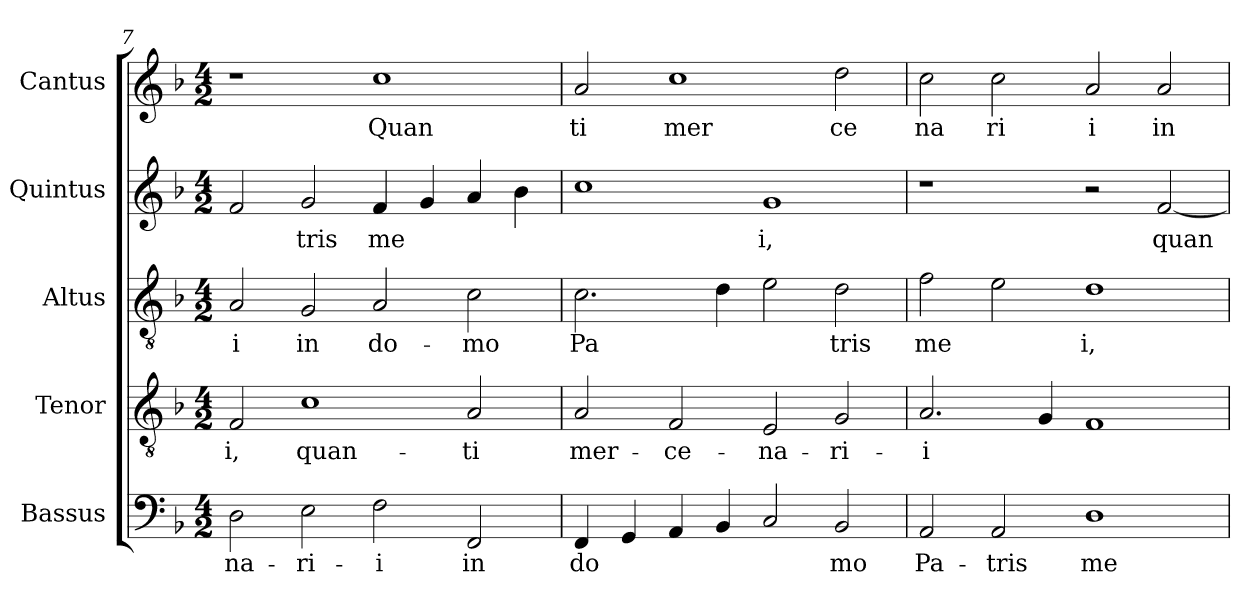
**kern	**text	**kern	**text	**kern	**text	**kern	**text	**kern	**text
*part5	*part5	*part4	*part4	*part3	*part3	*part2	*part2	*part1	*part1
*staff5	*staff5	*staff4	*staff4	*staff3	*staff3	*staff2	*staff2	*staff1	*staff1
*I"Bassus	*	*I"Tenor	*	*I"Altus	*	*I"Quintus	*	*I"Cantus	*
*clefF4	*	*clefGv2	*	*clefGv2	*	*clefG2	*	*clefG2	*
*k[b-]	*	*k[b-]	*	*k[b-]	*	*k[b-]	*	*k[b-]	*
*F:	*	*F:	*	*F:	*	*F:	*	*F:	*
*M4/2	*	*M4/2	*	*M4/2	*	*M4/2	*	*M4/2	*
=7	=7	=7	=7	=7	=7	=7	=7	=7	=7
!	!LO:LY:b:cj	!	!LO:LY:b:cj	!	!LO:LY:b:cj	!	!LO:LY:b:cj	!	!
2D\	-na-	2F/	-i,	2A/	-i	2f/	--	1r	.
!	!LO:LY:b:cj	!	!LO:LY:b:cj	!	!LO:LY:b:cj	!	!LO:LY:b:cj	!	!
2E\	-ri-	1c	quan-	2G/	in	2g/	-tris	.	.
!	!LO:LY:b:cj	!	!	!	!LO:LY:b:cj	!	!LO:LY:b:cj	!	!LO:LY:b:cj
2F\	-i	.	.	2A/	do-	4f/	me-	1cc	Quan
!	!	!	!	!	!	!	!LO:LY:b:cj	!	!
.	.	.	.	.	.	4g/	--	.	.
!	!LO:LY:b:cj	!	!LO:LY:b:cj	!	!LO:LY:b:cj	!	!LO:LY:b:cj	!	!
2FF/	in	2A/	-ti	2c\	-mo	4a/	--	.	.
!	!	!	!	!	!	!	!LO:LY:b:cj	!	!
.	.	.	.	.	.	4b-\	--	.	.
=8	=8	=8	=8	=8	=8	=8	=8	=8	=8
!	!LO:LY:b:cj	!	!LO:LY:b:cj	!	!LO:LY:b:cj	!	!LO:LY:b:cj	!	!LO:LY:b:cj
4FF/	do-	2A/	mer-	2.c\	Pa-	1cc	--	2a/	ti
!	!LO:LY:b:cj	!	!	!	!	!	!	!	!
4GG/	--	.	.	.	.	.	.	.	.
!	!LO:LY:b:cj	!	!LO:LY:b:cj	!	!	!	!	!	!LO:LY:b:cj
4AA/	--	2F/	-ce-	.	.	.	.	1cc	mer
!	!LO:LY:b:cj	!	!	!	!LO:LY:b:cj	!	!	!	!
4BB-/	--	.	.	4d\	--	.	.	.	.
!	!LO:LY:b:cj	!	!LO:LY:b:cj	!	!LO:LY:b:cj	!	!LO:LY:b:cj	!	!
2C/	--	2E/	-na-	2e\	--	1g	-i,	.	.
!	!LO:LY:b:cj	!	!LO:LY:b:cj	!	!LO:LY:b:cj	!	!	!	!LO:LY:b:cj
2BB-/	-mo	2G/	-ri-	2d\	-tris	.	.	2dd\	ce
=9	=9	=9	=9	=9	=9	=9	=9	=9	=9
!	!LO:LY:b:cj	!	!LO:LY:b:cj	!	!LO:LY:b:cj	!	!	!	!LO:LY:b:cj
2AA/	Pa-	2.A/	-i	2f\	me-	1r	.	2cc\	na
!	!LO:LY:b:cj	!	!	!	!LO:LY:b:cj	!	!	!	!LO:LY:b:cj
2AA/	-tris	.	.	2e\	--	.	.	2cc\	ri
!	!	!	!LO:LY:b:cj	!	!	!	!	!	!
.	.	4G/	.	.	.	.	.	.	.
!	!LO:LY:b:cj	!	!LO:LY:b:cj	!	!LO:LY:b:cj	!	!	!	!LO:LY:b:cj
1D	me-	1F	.	1d	-i,	2r	.	2a/	i
!	!	!	!	!	!	!	!LO:LY:b:cj	!	!LO:LY:b:cj
.	.	.	.	.	.	[<2f/	quan-	2a/	in
=	=	=	=	=	=	=	=	=	=
*-	*-	*-	*-	*-	*-	*-	*-	*-	*-
